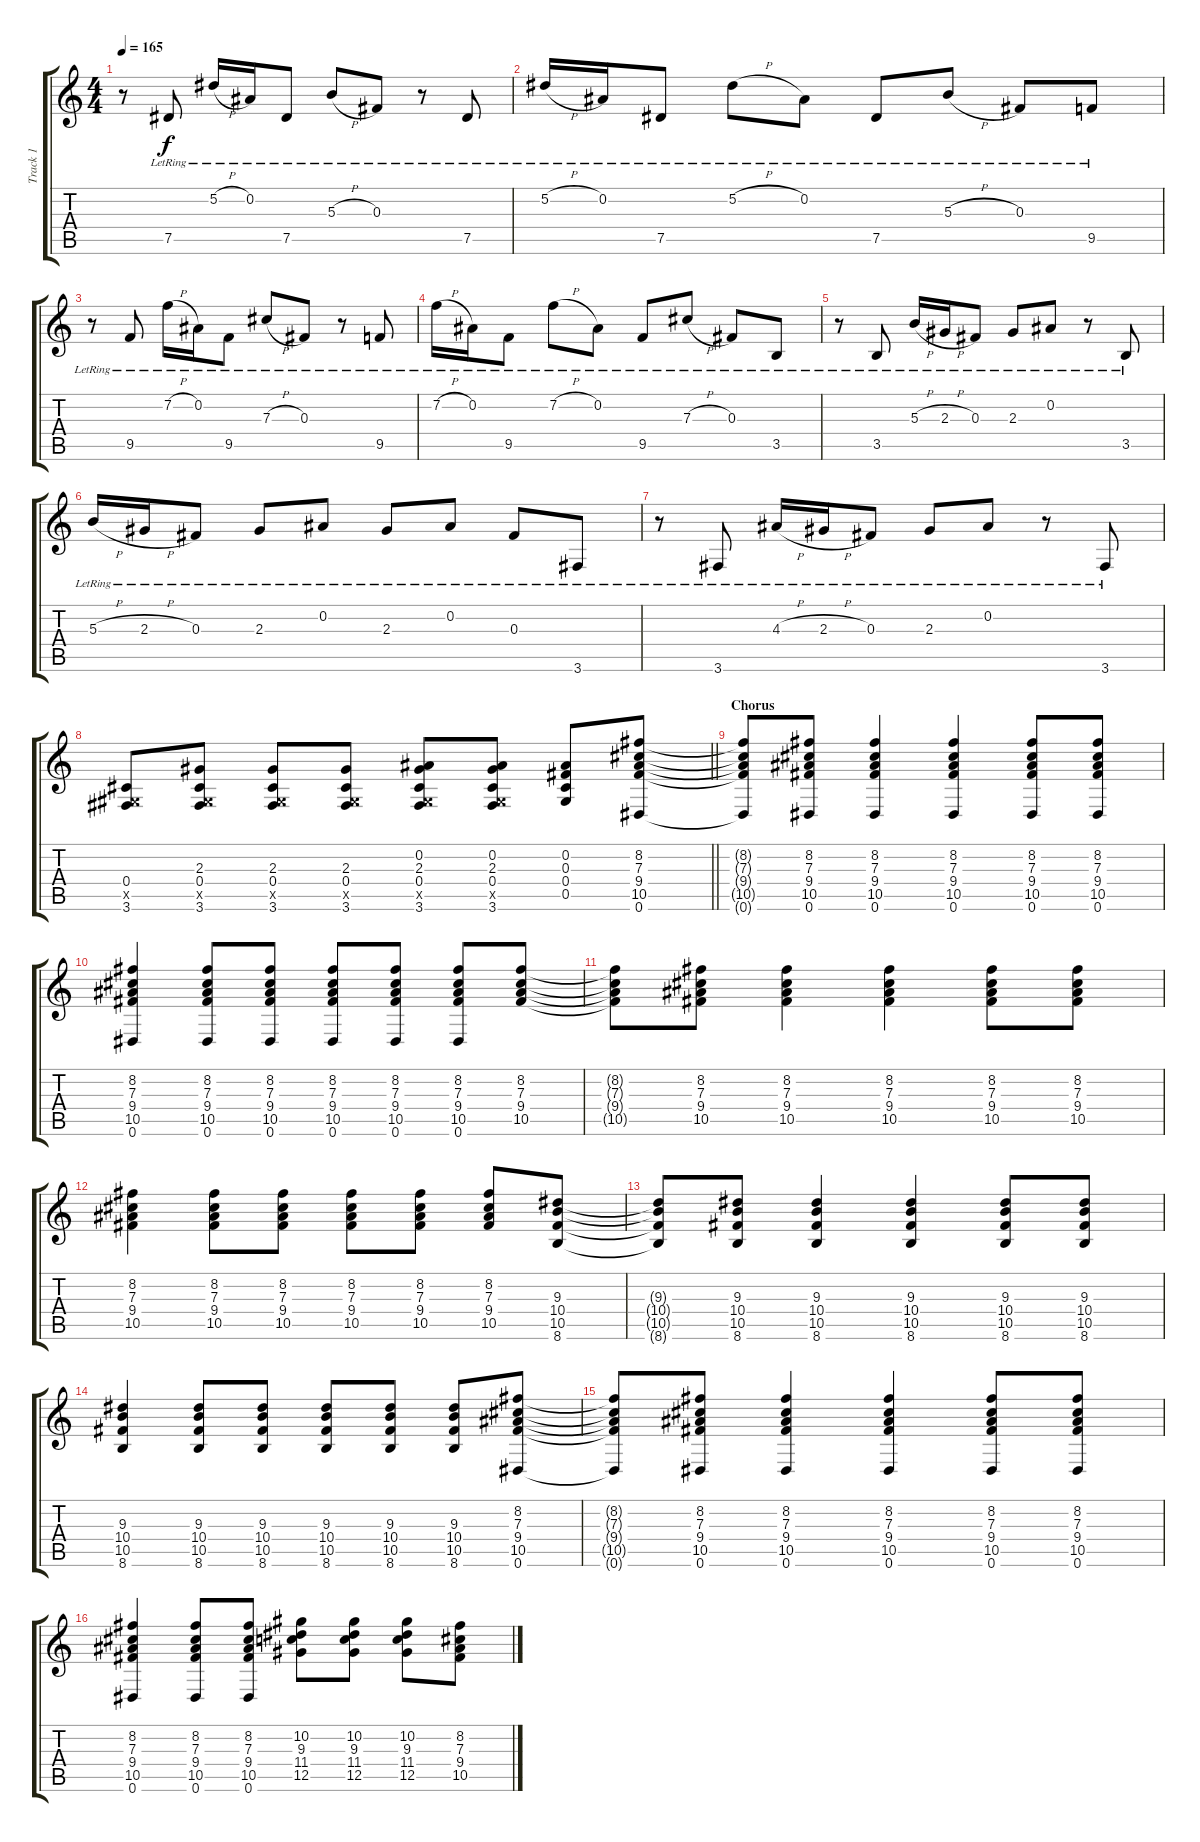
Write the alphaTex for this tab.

\track ("Track 1" "Track 1") {instrument overdrivenguitar}
\staff {score tabs}
\tuning (Eb4 Bb3 Gb3 Db3 Ab2 Eb2) {hide}
\ts (4 4)
\tempo 165
\clef g2
\ks c
r.8{dy f} 7.5{lr}.8 5.2{h lr}.16 0.2{lr}.16 7.5{lr}.8 5.3{h lr}.8 0.3{lr}.8 r.8 7.5{lr}.8 |
5.2{h lr}.16 0.2{lr}.16 7.5{lr}.8 5.2{h lr}.8 0.2{lr}.8 7.5{lr}.8 5.3{h lr}.8 0.3{lr}.8 9.5{lr}.8 |
r.8 9.5{lr}.8 7.2{h lr}.16 0.2{lr}.16 9.5{lr}.8 7.3{h lr}.8 0.3{lr}.8 r.8 9.5{lr}.8 |
7.2{h lr}.16 0.2{lr}.16 9.5{lr}.8 7.2{h lr}.8 0.2{lr}.8 9.5{lr}.8 7.3{h lr}.8 0.3{lr}.8 3.5{lr}.8 |
r.8 3.5{lr}.8 5.3{h lr}.16 2.3{h lr}.16 0.3{lr}.8 2.3{lr}.8 0.2{lr}.8 r.8 3.5{lr}.8 |
5.3{h lr}.16 2.3{h lr}.16 0.3{lr}.8 2.3{lr}.8 0.2{lr}.8 2.3{lr}.8 0.2{lr}.8 0.3{lr}.8 3.6{lr}.8 |
r.8 3.6{lr}.8 4.3{h lr}.16 2.3{h lr}.16 0.3{lr}.8 2.3{lr}.8 0.2{lr}.8 r.8 3.6{lr}.8 |
\barLineRight lightlight
(0.4 0.5{x} 3.6).8 (2.3 0.4 0.5{x} 3.6).8 (2.3 0.4 0.5{x} 3.6).8 (2.3 0.4 0.5{x} 3.6).8 (0.2 2.3 0.4 0.5{x} 3.6).8 (0.2 2.3 0.4 0.5{x} 3.6).8 (0.2 0.3 0.4 0.5).8 (8.2 7.3 9.4 10.5 0.6).8 |
\section ("" "Chorus")
(8.2{t} 7.3{t} 9.4{t} 10.5{t} 0.6{t}).8 (8.2 7.3 9.4 10.5 0.6).8 (8.2 7.3 9.4 10.5 0.6).4 (8.2 7.3 9.4 10.5 0.6).4 (8.2 7.3 9.4 10.5 0.6).8 (8.2 7.3 9.4 10.5 0.6).8 |
(8.2 7.3 9.4 10.5 0.6).4 (8.2 7.3 9.4 10.5 0.6).8 (8.2 7.3 9.4 10.5 0.6).8 (8.2 7.3 9.4 10.5 0.6).8 (8.2 7.3 9.4 10.5 0.6).8 (8.2 7.3 9.4 10.5 0.6).8 (8.2 7.3 9.4 10.5).8 |
(8.2{t} 7.3{t} 9.4{t} 10.5{t}).8 (8.2 7.3 9.4 10.5).8 (8.2 7.3 9.4 10.5).4 (8.2 7.3 9.4 10.5).4 (8.2 7.3 9.4 10.5).8 (8.2 7.3 9.4 10.5).8 |
(8.2 7.3 9.4 10.5).4 (8.2 7.3 9.4 10.5).8 (8.2 7.3 9.4 10.5).8 (8.2 7.3 9.4 10.5).8 (8.2 7.3 9.4 10.5).8 (8.2 7.3 9.4 10.5).8 (9.3 10.4 10.5 8.6).8 |
(9.3{t} 10.4{t} 10.5{t} 8.6{t}).8 (9.3 10.4 10.5 8.6).8 (9.3 10.4 10.5 8.6).4 (9.3 10.4 10.5 8.6).4 (9.3 10.4 10.5 8.6).8 (9.3 10.4 10.5 8.6).8 |
(9.3 10.4 10.5 8.6).4 (9.3 10.4 10.5 8.6).8 (9.3 10.4 10.5 8.6).8 (9.3 10.4 10.5 8.6).8 (9.3 10.4 10.5 8.6).8 (9.3 10.4 10.5 8.6).8 (8.2 7.3 9.4 10.5 0.6).8 |
(8.2{t} 7.3{t} 9.4{t} 10.5{t} 0.6{t}).8 (8.2 7.3 9.4 10.5 0.6).8 (8.2 7.3 9.4 10.5 0.6).4 (8.2 7.3 9.4 10.5 0.6).4 (8.2 7.3 9.4 10.5 0.6).8 (8.2 7.3 9.4 10.5 0.6).8 |
(8.2 7.3 9.4 10.5 0.6).4 (8.2 7.3 9.4 10.5 0.6).8 (8.2 7.3 9.4 10.5 0.6).8 (10.2 9.3 11.4 12.5).8 (10.2 9.3 11.4 12.5).8 (10.2 9.3 11.4 12.5).8 (8.2 7.3 9.4 10.5).8
